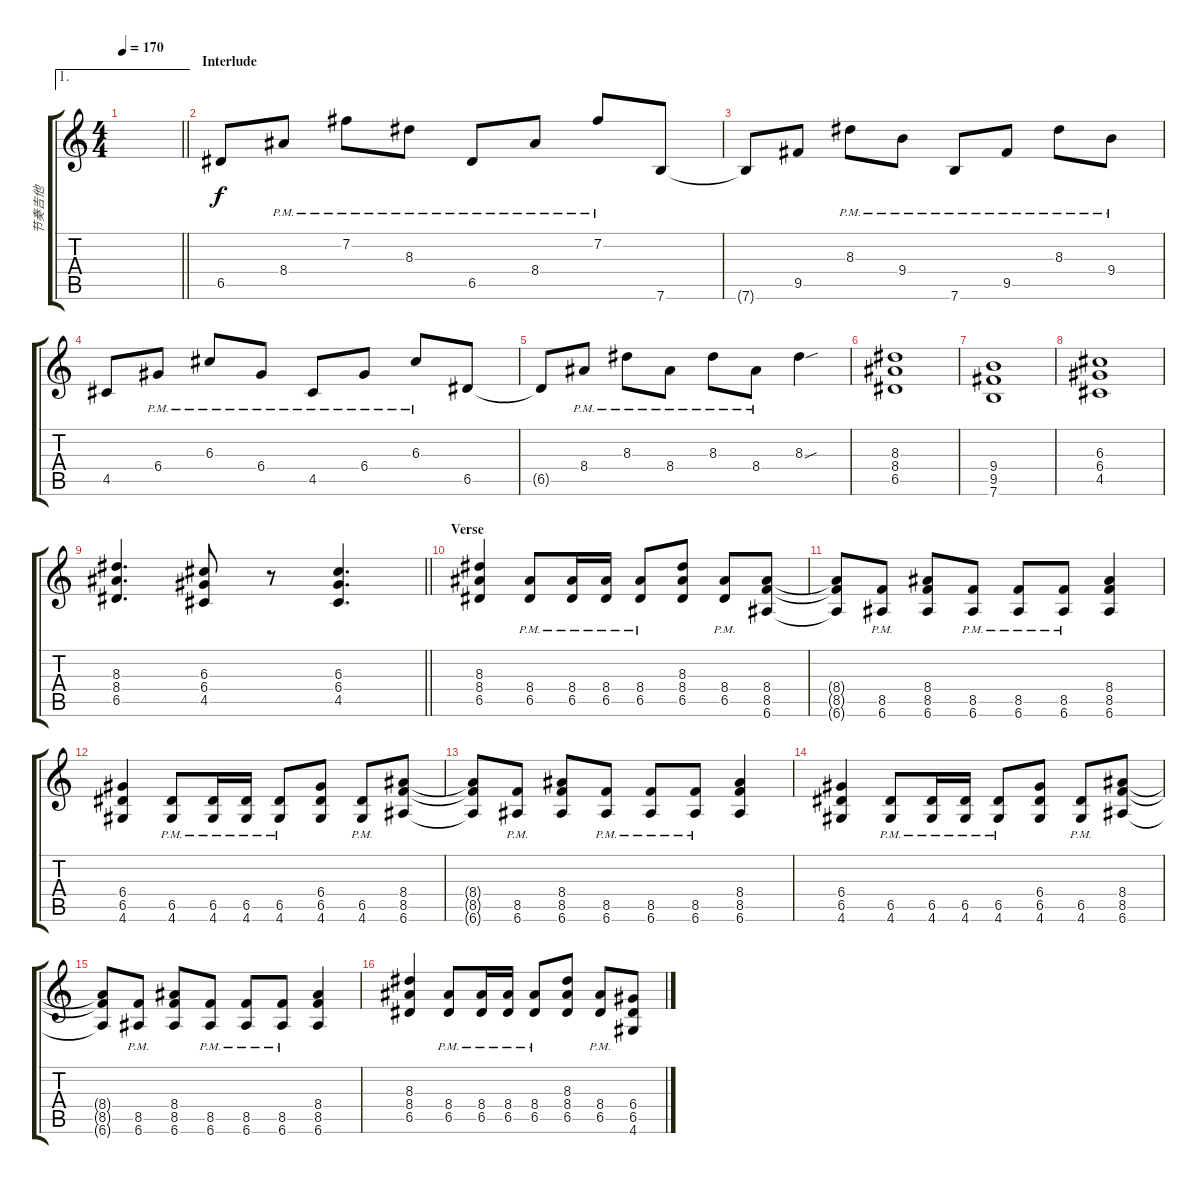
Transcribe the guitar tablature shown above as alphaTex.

\track ("节奏吉他 " "节奏吉他 ") {instrument overdrivenguitar}
\staff {score tabs}
\tuning (E4 B3 G3 D3 A2 E2) {hide}
\ae 1
\ts (4 4)
\tempo 170
\clef g2
\barLineRight lightlight
\ks c
|
\section ("" "Interlude")
6.5.8 8.4{pm}.8 7.2{pm}.8 8.3{pm}.8 6.5{pm}.8 8.4{pm}.8 7.2{pm}.8 7.6.8 |
7.6{t}.8 9.5.8 8.3{pm}.8 9.4{pm}.8 7.6{pm}.8 9.5{pm}.8 8.3{pm}.8 9.4{pm}.8 |
4.5.8 6.4{pm}.8 6.3{pm}.8 6.4{pm}.8 4.5{pm}.8 6.4{pm}.8 6.3{pm}.8 6.5.8 |
6.5{t}.8 8.4{pm}.8 8.3{pm}.8 8.4{pm}.8 8.3{pm}.8 8.4{pm}.8 8.3{sou}.4 |
(8.3 8.4 6.5).1 |
(9.4 9.5 7.6).1 |
(6.3 6.4 4.5).1 |
\barLineRight lightlight
(8.3 8.4 6.5).4{d} (6.3 6.4 4.5).8 r.8 (6.3 6.4 4.5).4{d} |
\section ("" "Verse")
(8.3 8.4 6.5).4 (8.4{pm} 6.5{pm}).8 (8.4{pm} 6.5{pm}).16 (8.4{pm} 6.5{pm}).16 (8.4{pm} 6.5{pm}).8 (8.3 8.4 6.5).8 (8.4{pm} 6.5{pm}).8 (8.4 8.5 6.6).8 |
(8.4{t} 8.5{t} 6.6{t}).8 (8.5{pm} 6.6{pm}).8 (8.4 8.5 6.6).8 (8.5{pm} 6.6{pm}).8 (8.5{pm} 6.6{pm}).8 (8.5{pm} 6.6{pm}).8 (8.4 8.5 6.6).4 |
(6.4 6.5 4.6).4 (6.5{pm} 4.6{pm}).8 (6.5{pm} 4.6{pm}).16 (6.5{pm} 4.6{pm}).16 (6.5{pm} 4.6{pm}).8 (6.4 6.5 4.6).8 (6.5{pm} 4.6{pm}).8 (8.4 8.5 6.6).8 |
(8.4{t} 8.5{t} 6.6{t}).8 (8.5{pm} 6.6{pm}).8 (8.4 8.5 6.6).8 (8.5{pm} 6.6{pm}).8 (8.5{pm} 6.6{pm}).8 (8.5{pm} 6.6{pm}).8 (8.4 8.5 6.6).4 |
(6.4 6.5 4.6).4 (6.5{pm} 4.6{pm}).8 (6.5{pm} 4.6{pm}).16 (6.5{pm} 4.6{pm}).16 (6.5{pm} 4.6{pm}).8 (6.4 6.5 4.6).8 (6.5{pm} 4.6{pm}).8 (8.4 8.5 6.6).8 |
(8.4{t} 8.5{t} 6.6{t}).8 (8.5{pm} 6.6{pm}).8 (8.4 8.5 6.6).8 (8.5{pm} 6.6{pm}).8 (8.5{pm} 6.6{pm}).8 (8.5{pm} 6.6{pm}).8 (8.4 8.5 6.6).4 |
(8.3 8.4 6.5).4 (8.4{pm} 6.5{pm}).8 (8.4{pm} 6.5{pm}).16 (8.4{pm} 6.5{pm}).16 (8.4{pm} 6.5{pm}).8 (8.3 8.4 6.5).8 (8.4{pm} 6.5{pm}).8 (6.4 6.5 4.6).8
